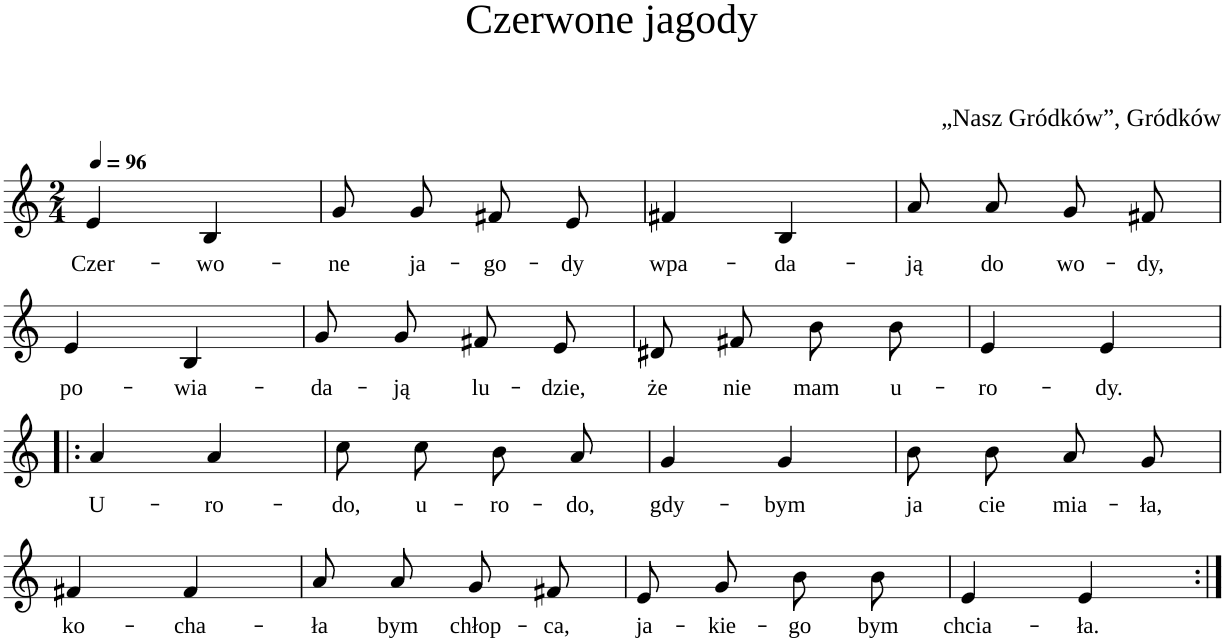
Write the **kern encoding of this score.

**kern	**text
*part1	*part1
*staff1	*staff1
*I"Voce	*
*I'V.	*
*clefG2	*
*k[]	*
*M2/4	*
*MM96	*
=1	=1
!	!LO:LY:b
4e/	Czer-
!	!LO:LY:b
4B/	-wo-
=2	=2
!	!LO:LY:b
8g/L	-ne
!	!LO:LY:b
8g/J	ja-
!	!LO:LY:b
8f#X/L	-go-
!	!LO:LY:b
8e/J	-dy
=3	=3
!	!LO:LY:b
4f#X/	wpa-
!	!LO:LY:b
4B/	-da-
=4	=4
!	!LO:LY:b
8a/L	-ją
!	!LO:LY:b
8a/J	do
!	!LO:LY:b
8g/L	wo-
!	!LO:LY:b
8f#X/J	-dy,
!!LO:LB:g=z
=1	=1
!	!LO:LY:b
4e/	po-
!	!LO:LY:b
4B/	-wia-
=2	=2
!	!LO:LY:b
8g/L	-da-
!	!LO:LY:b
8g/J	-ją
!	!LO:LY:b
8f#X/L	lu-
!	!LO:LY:b
8e/J	-dzie,
=3	=3
!	!LO:LY:b
8d#X/L	że
!	!LO:LY:b
8f#X/J	nie
!	!LO:LY:b
8b\L	mam
!	!LO:LY:b
8b\J	u-
=4	=4
!	!LO:LY:b
4e/	-ro-
!	!LO:LY:b
4e/	-dy.
!!LO:LB:g=z
=1!|:	=1!|:
!	!LO:LY:b
4a/	U-
!	!LO:LY:b
4a/	-ro-
=2	=2
!	!LO:LY:b
8cc\L	-do,
!	!LO:LY:b
8cc\J	u-
!	!LO:LY:b
8b/L	-ro-
!	!LO:LY:b
8a/J	-do,
=3	=3
!	!LO:LY:b
4g/	gdy-
!	!LO:LY:b
4g/	-bym
=4	=4
!	!LO:LY:b
8b\L	ja
!	!LO:LY:b
8b\J	cie
!	!LO:LY:b
8a/L	mia-
!	!LO:LY:b
8g/J	-ła,
!!LO:LB:g=z
=1	=1
!	!LO:LY:b
4f#X/	ko-
!	!LO:LY:b
4f#/	-cha-
=2	=2
!	!LO:LY:b
8a/L	-ła
!	!LO:LY:b
8a/J	bym
!	!LO:LY:b
8g/L	chłop-
!	!LO:LY:b
8f#X/J	-ca,
=3	=3
!	!LO:LY:b
8e/L	ja-
!	!LO:LY:b
8g/J	-kie-
!	!LO:LY:b
8b\L	-go
!	!LO:LY:b
8b\J	bym
=4	=4
!	!LO:LY:b
4e/	chcia-
!	!LO:LY:b
4e/	-ła.
=:|!	=:|!
*-	*-
